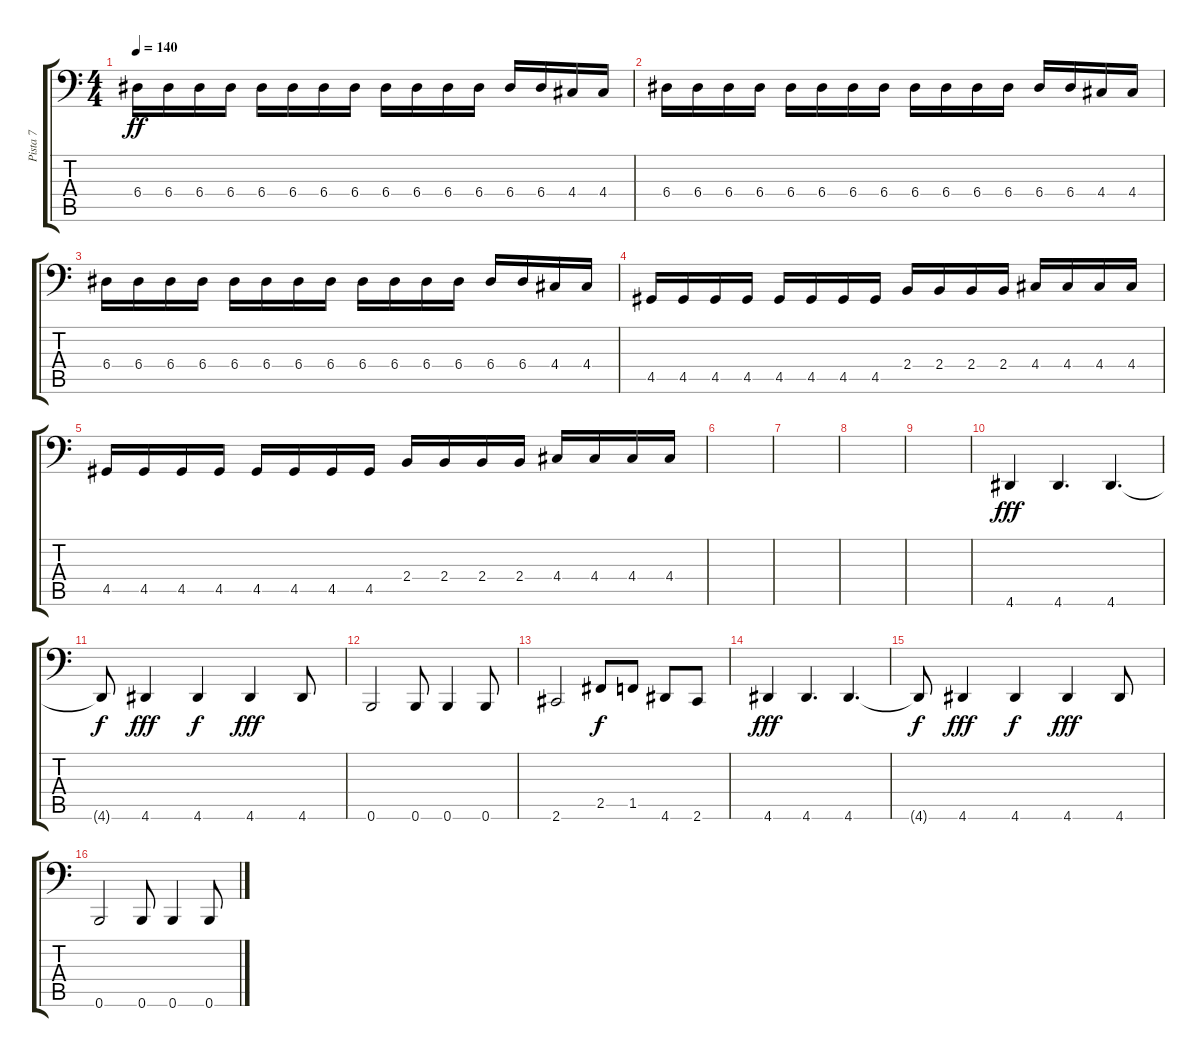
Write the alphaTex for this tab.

\track ("Pista 7" "Pista 7") {instrument electricbassfinger}
\staff {score tabs}
\tuning (C3 G2 D2 A1 E1 B0) {hide}
\ts (4 4)
\tempo 140
\clef f4
\ks c
6.4.16{dy ff} 6.4.16 6.4.16 6.4.16 6.4.16 6.4.16 6.4.16 6.4.16 6.4.16 6.4.16 6.4.16 6.4.16 6.4.16 6.4.16 4.4.16 4.4.16 |
6.4.16 6.4.16 6.4.16 6.4.16 6.4.16 6.4.16 6.4.16 6.4.16 6.4.16 6.4.16 6.4.16 6.4.16 6.4.16 6.4.16 4.4.16 4.4.16 |
6.4.16 6.4.16 6.4.16 6.4.16 6.4.16 6.4.16 6.4.16 6.4.16 6.4.16 6.4.16 6.4.16 6.4.16 6.4.16 6.4.16 4.4.16 4.4.16 |
4.5.16 4.5.16 4.5.16 4.5.16 4.5.16 4.5.16 4.5.16 4.5.16 2.4.16 2.4.16 2.4.16 2.4.16 4.4.16 4.4.16 4.4.16 4.4.16 |
4.5.16 4.5.16 4.5.16 4.5.16 4.5.16 4.5.16 4.5.16 4.5.16 2.4.16 2.4.16 2.4.16 2.4.16 4.4.16 4.4.16 4.4.16 4.4.16 |
|
|
|
|
4.6.4{dy fff} 4.6.4{d} 4.6.4{d} |
4.6{t}.8{dy f} 4.6.4{dy fff} 4.6.4{dy f} 4.6.4{dy fff} 4.6.8 |
0.6.2 0.6.8 0.6.4 0.6.8 |
2.6.2 2.5.8{dy f} 1.5.8 4.6.8 2.6.8 |
4.6.4{dy fff} 4.6.4{d} 4.6.4{d} |
4.6{t}.8{dy f} 4.6.4{dy fff} 4.6.4{dy f} 4.6.4{dy fff} 4.6.8 |
0.6.2 0.6.8 0.6.4 0.6.8
